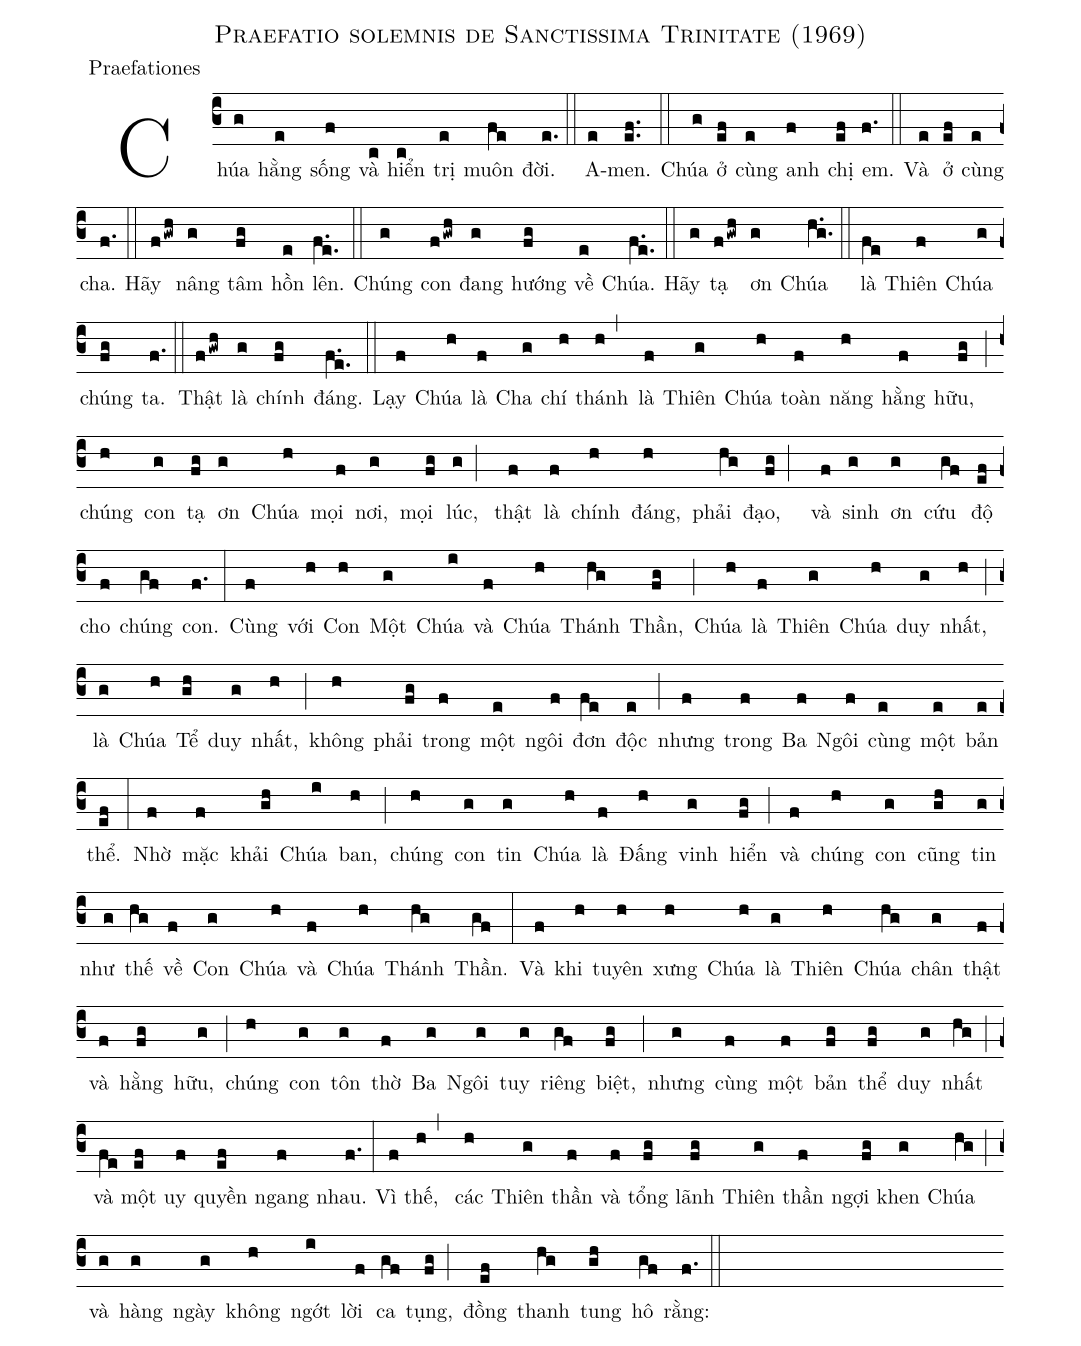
name:Praefatio solemnis de Sanctissima Trinitate (1969);
office-part:Praefationes;
%%
(c3)Chúa(g) hằng(e) sống(f) và(c) hiển(c) trị(e) muôn(fe) đời.(e.) (::)
A-(e)men.(e.f.) (::)
Chúa(g) ở(ef) cùng(e) anh(f) chị(ef) em.(f.) (::)
Và(e) ở(ef) cùng(e) cha.(f.) (::)
Hãy(fgwh) nâng(g) tâm(fg) hồn(e) lên.(f.e.) (::)
Chúng(g) con(fgwh) đang(g) hướng(fg) về(e) Chúa.(f.e.) (::)
Hãy(g) tạ(fgwh) ơn(g) Chúa(h.g.) (::) là(fe) Thiên(f) Chúa(g) chúng(fg) ta.(f.) (::)
Thật(fgwh) là(g) chính(fg) đáng.(f.e.) (::)
Lạy(f) Chúa(h) là(f) Cha(g) chí(h) thánh(h,) là(f) Thiên(g) Chúa(h) toàn(f) năng(h) hằng(f) hữu,(fg) (;) chúng(h) con(g) tạ(fg) ơn(g) Chúa(h) mọi(f) nơi,(g) mọi(fg) lúc,(g;) thật(f) là(f) chính(h) đáng,(h) phải(hg) đạo,(fg;) và(f) sinh(g) ơn(g) cứu(gf) độ(ef) cho(f) chúng(gf) con.(f.) (:)

Cùng(f) với(h) Con(h) Một(g) Chúa(i) và(f) Chúa(h) Thánh(hg) Thần,(fg) (;) Chúa(h) là(f) Thiên(g) Chúa(h) duy(g) nhất,(h) (;) là(g) Chúa(h) Tể(gh) duy(g) nhất,(h) (;) không(h) phải(fg) trong(f) một(e) ngôi(f) đơn(fe) độc(e) (;) nhưng(f) trong(f) Ba(f) Ngôi(f) cùng(e) một(e) bản(e) thể.(ef) (:) Nhờ(f) mặc(f) khải(gh) Chúa(i) ban,(h) (;) chúng(h) con(g) tin(g) Chúa(h) là(f) Ðấng(h) vinh(g) hiển(fg) (;) và(f) chúng(h) con(g) cũng(gh) tin(g) như(g) thế(hg) về(f) Con(g) Chúa(h) và(f) Chúa(h) Thánh(hg) Thần.(gf) (:) Và(f) khi(h) tuyên(h) xưng(h) Chúa(h) là(g) Thiên(h) Chúa(hg) chân(g) thật(f) và(f) hằng(fg) hữu,(g) (;) chúng(h) con(g) tôn(g) thờ(f) Ba(g) Ngôi(g) tuy(g) riêng(gf) biệt,(fg) (;) nhưng(g) cùng(f) một(f) bản(fg) thể(fg) duy(g) nhất(hg) (;) và(fe) một(ef) uy(f) quyền(ef) ngang(f) nhau.(f.) (:) Vì(f) thế,(h,) các(h) Thiên(g) thần(f) và(f) tổng(fg) lãnh(fg) Thiên(g) thần(f) ngợi(fg) khen(g) Chúa(hg) (;) và(g) hàng(g) ngày(g) không(h) ngớt(i) lời(f) ca(gf) tụng,(fg;) đồng(ef) thanh(hg) tung(gh) hô(gf) rằng:(f.) (::)
